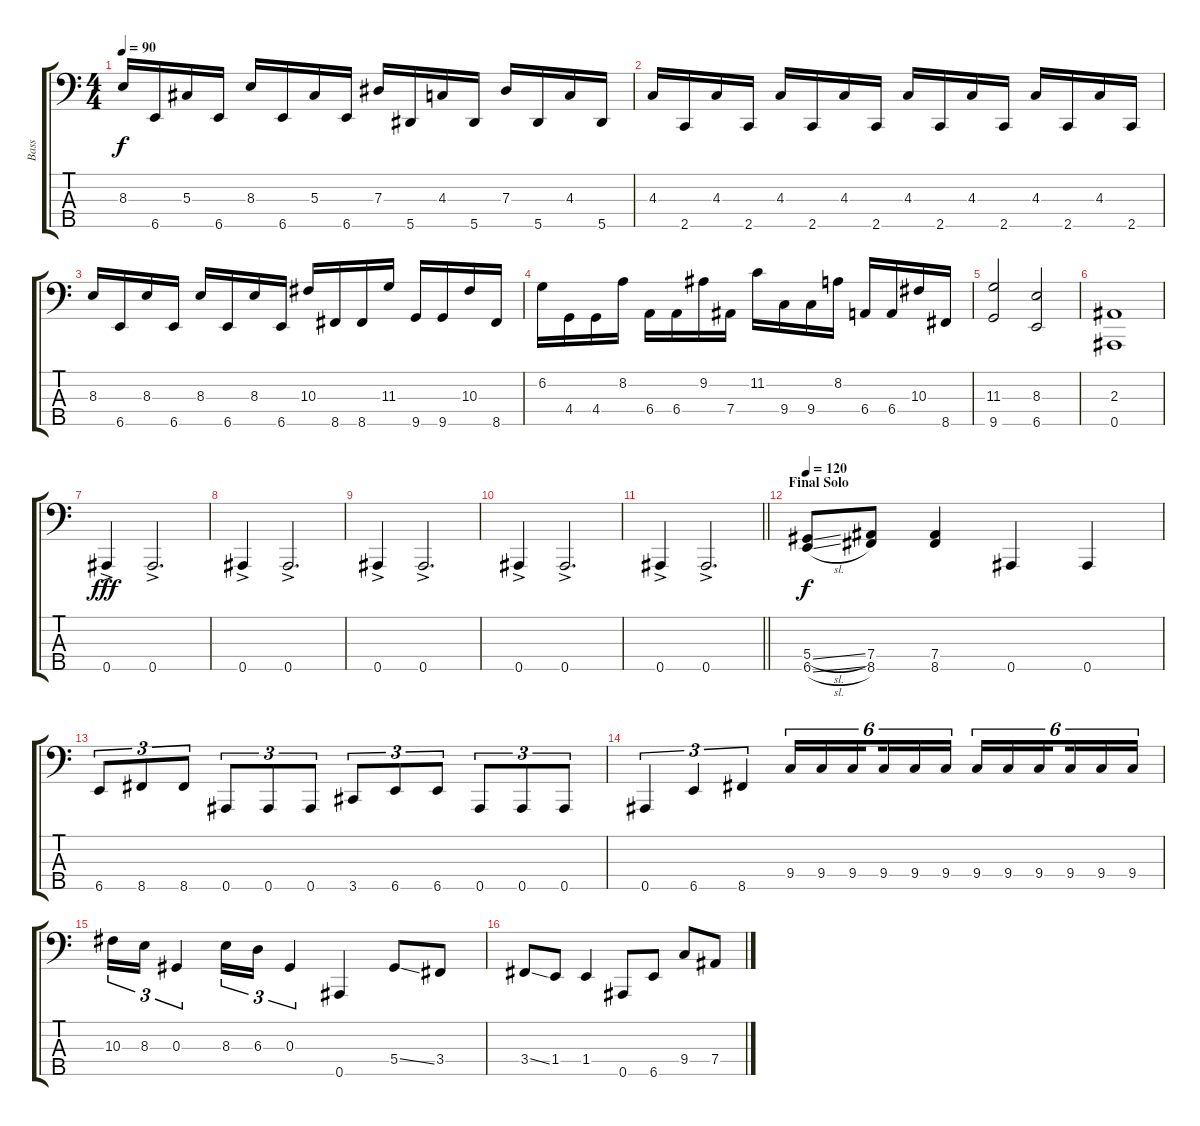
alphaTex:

\track ("Bass" "Bass") {instrument electricbassfinger}
\staff {score tabs}
\tuning (Gb2 Db2 Ab1 Eb1 Bb0) {hide}
\ts (4 4)
\tempo 90
\clef f4
\ks c
8.3.16{dy f} 6.5.16 5.3.16 6.5.16 8.3.16 6.5.16 5.3.16 6.5.16 7.3.16 5.5.16 4.3.16 5.5.16 7.3.16 5.5.16 4.3.16 5.5.16 |
4.3.16 2.5.16 4.3.16 2.5.16 4.3.16 2.5.16 4.3.16 2.5.16 4.3.16 2.5.16 4.3.16 2.5.16 4.3.16 2.5.16 4.3.16 2.5.16 |
8.3.16 6.5.16 8.3.16 6.5.16 8.3.16 6.5.16 8.3.16 6.5.16 10.3.16 8.5.16 8.5.16 11.3.16 9.5.16 9.5.16 10.3.16 8.5.16 |
6.2.16 4.4.16 4.4.16 8.2.16 6.4.16 6.4.16 9.2.16 7.4.16 11.2.16 9.4.16 9.4.16 8.2.16 6.4.16 6.4.16 10.3.16 8.5.16 |
(11.3 9.5).2 (8.3 6.5).2 |
(2.3 0.5).1 |
0.5{ac}.4{dy fff} 0.5{ac}.2{d} |
0.5{ac}.4 0.5{ac}.2{d} |
0.5{ac}.4 0.5{ac}.2{d} |
0.5{ac}.4 0.5{ac}.2{d} |
\barLineRight lightlight
0.5{ac}.4 0.5{ac}.2{d} |
\section ("" "Final Solo")
\tempo 120
(5.4{sl} 6.5{sl}).8{dy f} (7.4 8.5).8 (7.4 8.5).4 0.5.4 0.5.4 |
6.5.8{tu (3 2)} 8.5.8{tu (3 2)} 8.5.8{tu (3 2)} 0.5.8{tu (3 2)} 0.5.8{tu (3 2)} 0.5.8{tu (3 2)} 3.5.8{tu (3 2)} 6.5.8{tu (3 2)} 6.5.8{tu (3 2)} 0.5.8{tu (3 2)} 0.5.8{tu (3 2)} 0.5.8{tu (3 2)} |
0.5.4{tu (3 2)} 6.5.4{tu (3 2)} 8.5.4{tu (3 2)} 9.4.16{tu (6 4)} 9.4.16{tu (6 4)} 9.4.16{tu (6 4) beam splitsecondary} 9.4.16{tu (6 4)} 9.4.16{tu (6 4)} 9.4.16{tu (6 4)} 9.4.16{tu (6 4)} 9.4.16{tu (6 4)} 9.4.16{tu (6 4) beam splitsecondary} 9.4.16{tu (6 4)} 9.4.16{tu (6 4)} 9.4.16{tu (6 4)} |
10.3.16{tu (3 2)} 8.3.16{tu (3 2)} 0.3.4{tu (3 2)} 8.3.16{tu (3 2)} 6.3.16{tu (3 2)} 0.3.4{tu (3 2)} 0.5.4 5.4{ss}.8 3.4.8 |
3.4{ss}.8 1.4.8 1.4.4 0.5.8 6.5.8 9.4.8 7.4.8
